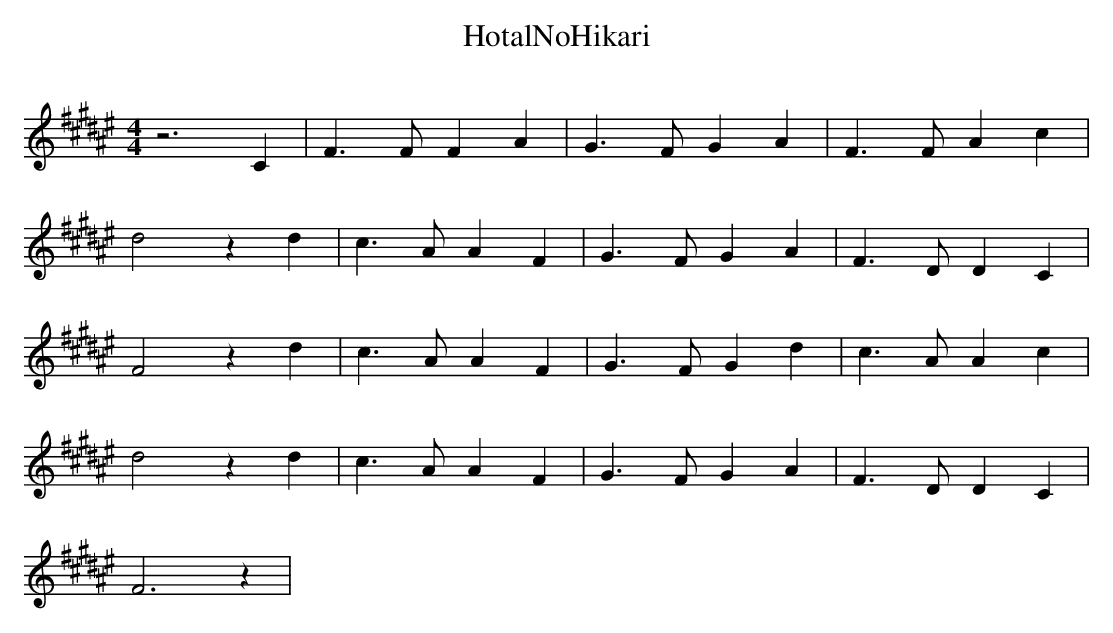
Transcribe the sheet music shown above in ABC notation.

X:1
T:HotalNoHikari
Q:104
M:4/4
L:1/8
K:F#
z6 C2 |F3 F F2 A2 |G3 F G2 A2 |F3 F A2 c2 |
d4 z2 d2 |c3 A A2 F2 |G3 F G2 A2 |F3 D D2 C2 |
F4 z2 d2 |c3 A A2 F2 |G3 F G2 d2 |c3 A A2 c2 |
d4 z2 d2 |c3 A A2 F2 |G3 F G2 A2 |F3 D D2 C2 |
F6 z2|
